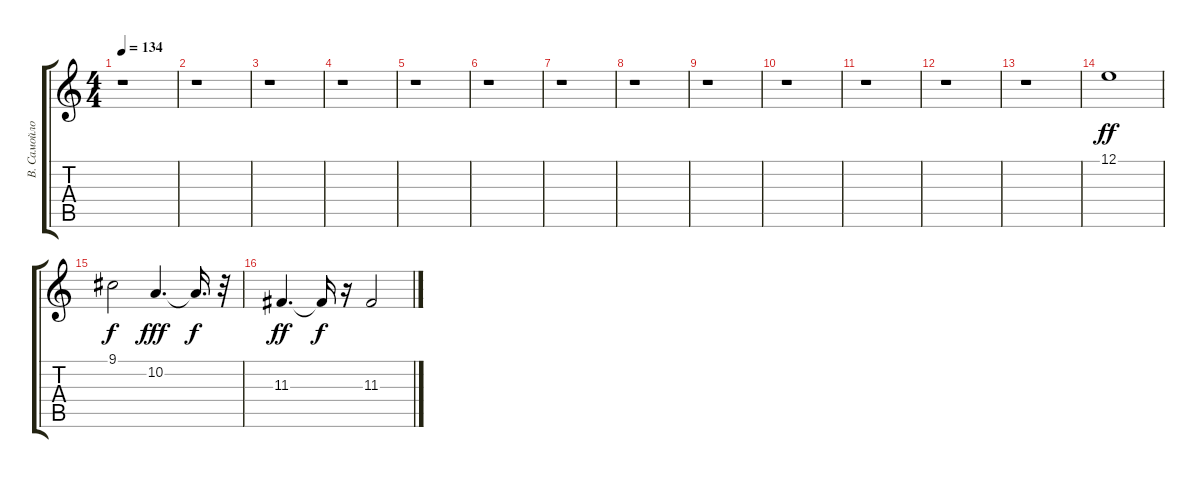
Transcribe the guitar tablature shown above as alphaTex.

\track ("В. Самойлов (вокал)" "В. Самойло") {instrument clarinet}
\staff {score tabs}
\tuning (E4 B3 G3 D3 A2 E2) {hide}
\ts (4 4)
\tempo 134
\clef g2
\ks c
r.1{dy f} |
r.1 |
r.1 |
r.1 |
r.1 |
r.1 |
r.1 |
r.1 |
r.1 |
r.1 |
r.1 |
r.1 |
r.1 |
12.1.1{dy ff} |
9.1.2{dy f} 10.2.4{d dy fff} 10.2{t}.16{d dy f} r.32 |
11.3.4{d dy ff} 11.3{t}.16{dy f} r.16 11.3.2
